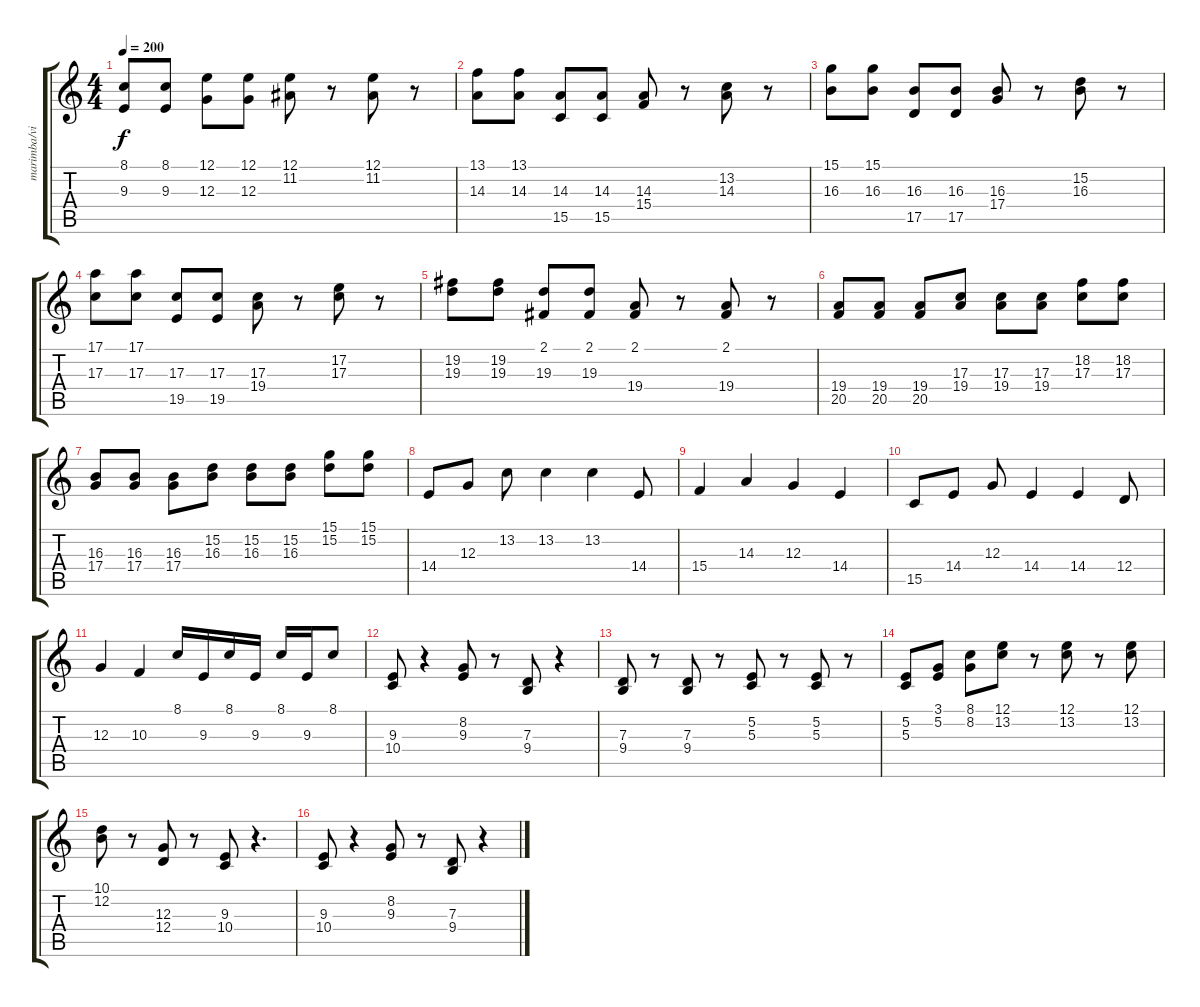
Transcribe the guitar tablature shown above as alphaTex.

\track ("marimba/vibe        " "marimba/vi") {instrument marimba}
\staff {score tabs}
\tuning (E4 B3 G3 D3 A2 E2) {hide}
\ts (4 4)
\tempo 200
\clef g2
\ks c
(8.1 9.3).8{dy f} (8.1 9.3).8 (12.1 12.3).8 (12.1 12.3).8 (12.1 11.2).8 r.8 (12.1 11.2).8 r.8 |
(13.1 14.3).8 (13.1 14.3).8 (14.3 15.5).8 (14.3 15.5).8 (14.3 15.4).8 r.8 (13.2 14.3).8 r.8 |
(15.1 16.3).8 (15.1 16.3).8 (16.3 17.5).8 (16.3 17.5).8 (16.3 17.4).8 r.8 (15.2 16.3).8 r.8 |
(17.1 17.3).8 (17.1 17.3).8 (17.3 19.5).8 (17.3 19.5).8 (17.3 19.4).8 r.8 (17.2 17.3).8 r.8 |
(19.2 19.3).8 (19.2 19.3).8 (2.1 19.3).8 (2.1 19.3).8 (2.1 19.4).8 r.8 (2.1 19.4).8 r.8 |
(19.4 20.5).8 (19.4 20.5).8 (19.4 20.5).8 (17.3 19.4).8 (17.3 19.4).8 (17.3 19.4).8 (18.2 17.3).8 (18.2 17.3).8 |
(16.3 17.4).8 (16.3 17.4).8 (16.3 17.4).8 (15.2 16.3).8 (15.2 16.3).8 (15.2 16.3).8 (15.1 15.2).8 (15.1 15.2).8 |
14.4.8 12.3.8 13.2.8 13.2.4 13.2.4 14.4.8 |
15.4.4 14.3.4 12.3.4 14.4.4 |
15.5.8 14.4.8 12.3.8 14.4.4 14.4.4 12.4.8 |
12.3.4 10.3.4 8.1.16 9.3.16 8.1.16 9.3.16 8.1.16 9.3.16 8.1.8 |
(9.3 10.4).8 r.4 (8.2 9.3).8 r.8 (7.3 9.4).8 r.4 |
(7.3 9.4).8 r.8 (7.3 9.4).8 r.8 (5.2 5.3).8 r.8 (5.2 5.3).8 r.8 |
(5.2 5.3).8 (3.1 5.2).8 (8.1 8.2).8 (12.1 13.2).8 r.8 (12.1 13.2).8 r.8 (12.1 13.2).8 |
(10.1 12.2).8 r.8 (12.3 12.4).8 r.8 (9.3 10.4).8 r.4{d} |
(9.3 10.4).8 r.4 (8.2 9.3).8 r.8 (7.3 9.4).8 r.4
